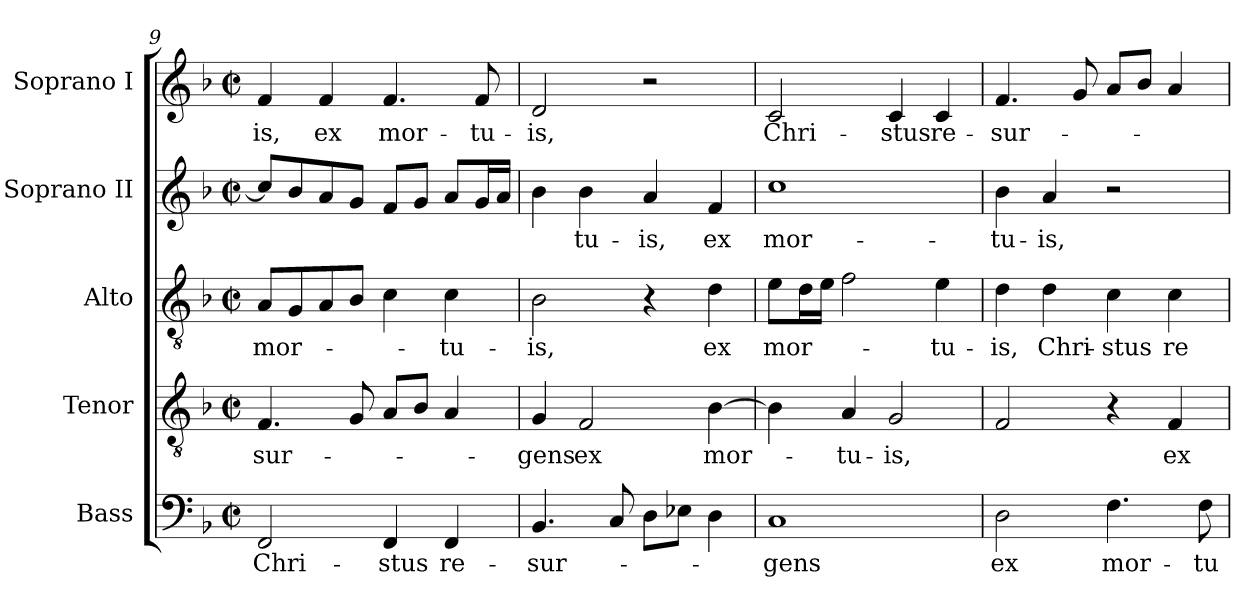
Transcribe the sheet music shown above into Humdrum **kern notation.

**kern	**text	**kern	**text	**kern	**text	**kern	**text	**kern	**text
*part5	*part5	*part4	*part4	*part3	*part3	*part2	*part2	*part1	*part1
*staff5	*staff5	*staff4	*staff4	*staff3	*staff3	*staff2	*staff2	*staff1	*staff1
*I"Bass	*	*I"Tenor	*	*I"Alto	*	*I"Soprano II	*	*I"Soprano I	*
*I'B	*	*I'T	*	*I'A	*	*I'S 2	*	*I'S 1	*
*clefF4	*	*clefGv2	*	*clefGv2	*	*clefG2	*	*clefG2	*
*ITrd7c12	*	*ITrd7c12	*	*	*	*	*	*	*
*k[b-]	*	*k[b-]	*	*k[b-]	*	*k[b-]	*	*k[b-]	*
*F:	*	*F:	*	*F:	*	*F:	*	*F:	*
*M2/2	*	*M2/2	*	*M2/2	*	*M2/2	*	*M2/2	*
*met(c|)	*	*met(c|)	*	*met(c|)	*	*met(c|)	*	*met(c|)	*
=9	=9	=9	=9	=9	=9	=9	=9	=9	=9
!	!LO:LY:b:color=#000000	!	!	!	!	!	!	!	!
!	!	!	!LO:LY:b:color=#000000	!	!	!	!	!	!
!	!	!	!	!	!LO:LY:b:color=#000000	!	!	!	!
!	!	!	!	!	!	!	!	!	!LO:LY:b:color=#000000
2FFFi/	Chri-	4.FFi/	-sur-	8Ai/L	mor-	8cci/L]	.	4fi/	-is,
.	.	.	.	8Gi/	.	8b-i/	.	.	.
!	!	!	!	!	!	!	!	!	!LO:LY:b:color=#000000
.	.	.	.	8Ai/	.	8ai/	.	4fi/	ex
.	.	8GGi/	.	8B-i/J	.	8gi/J	.	.	.
!	!LO:LY:b:color=#000000	!	!	!	!	!	!	!	!
!	!	!	!	!	!	!	!	!	!LO:LY:b:color=#000000
4FFFi/	-stus	8AAi/L	.	4ci\	.	8fi/L	.	4.fi/	mor-
.	.	8BB-i/J	.	.	.	8gi/J	.	.	.
!	!LO:LY:b:color=#000000	!	!	!	!	!	!	!	!
!	!	!	!	!	!LO:LY:b:color=#000000	!	!	!	!
4FFFi/	re-	4AAi/	.	4ci\	-tu-	8ai/L	.	.	.
!	!	!	!	!	!	!	!	!	!LO:LY:b:color=#000000
.	.	.	.	.	.	16gi/L	.	8fi/	-tu-
.	.	.	.	.	.	16ai/JJ	.	.	.
=10	=10	=10	=10	=10	=10	=10	=10	=10	=10
!	!LO:LY:b:color=#000000	!	!	!	!	!	!	!	!
!	!	!	!LO:LY:b:color=#000000	!	!	!	!	!	!
!	!	!	!	!	!LO:LY:b:color=#000000	!	!	!	!
!	!	!	!	!	!	!	!	!	!LO:LY:b:color=#000000
4.BBB-i/	-sur-	4GGi/	-gens	2B-i\	-is,	4b-i\	.	2di/	-is,
!	!	!	!LO:LY:b:color=#000000	!	!	!	!	!	!
!	!	!	!	!	!	!	!LO:LY:b:color=#000000	!	!
.	.	2FFi/	ex	.	.	4b-i\	-tu-	.	.
8CCi/	.	.	.	.	.	.	.	.	.
!	!	!	!	!	!	!	!LO:LY:b:color=#000000	!	!
8DDi\L	.	.	.	4r	.	4ai/	-is,	2r	.
8EE-Xi\J	.	.	.	.	.	.	.	.	.
!	!	!	!LO:LY:b:color=#000000	!	!	!	!	!	!
!	!	!	!	!	!LO:LY:b:color=#000000	!	!	!	!
!	!	!	!	!	!	!	!LO:LY:b:color=#000000	!	!
4DDi\	.	[>4BB-i\	mor-	4di\	ex	4fi/	ex	.	.
!!LO:PB:g=z
=11	=11	=11	=11	=11	=11	=11	=11	=11	=11
!	!LO:LY:b:color=#000000	!	!	!	!	!	!	!	!
!	!	!	!	!	!LO:LY:b:color=#000000	!	!	!	!
!	!	!	!	!	!	!	!LO:LY:b:color=#000000	!	!
!	!	!	!	!	!	!	!	!	!LO:LY:b:color=#000000
1CCi	-gens	4BB-i\]	.	8ei\L	mor-	1cci	mor-	2ci/	Chri-
.	.	.	.	16di\L	.	.	.	.	.
.	.	.	.	16ei\JJ	.	.	.	.	.
!	!	!	!LO:LY:b:color=#000000	!	!	!	!	!	!
.	.	4AAi/	-tu-	2fi\	.	.	.	.	.
!	!	!	!LO:LY:b:color=#000000	!	!	!	!	!	!
!	!	!	!	!	!	!	!	!	!LO:LY:b:color=#000000
.	.	2GGi/	-is,	.	.	.	.	4ci/	-stus
!	!	!	!	!	!LO:LY:b:color=#000000	!	!	!	!
!	!	!	!	!	!	!	!	!	!LO:LY:b:color=#000000
.	.	.	.	4ei\	-tu-	.	.	4ci/	re-
=12	=12	=12	=12	=12	=12	=12	=12	=12	=12
!	!LO:LY:b:color=#000000	!	!	!	!	!	!	!	!
!	!	!	!	!	!LO:LY:b:color=#000000	!	!	!	!
!	!	!	!	!	!	!	!LO:LY:b:color=#000000	!	!
!	!	!	!	!	!	!	!	!	!LO:LY:b:color=#000000
2DDi\	ex	2FFi/	.	4di\	-is,	4b-i\	-tu-	4.fi/	-sur-
!	!	!	!	!	!LO:LY:b:color=#000000	!	!	!	!
!	!	!	!	!	!	!	!LO:LY:b:color=#000000	!	!
.	.	.	.	4di\	Chri-	4ai/	-is,	.	.
.	.	.	.	.	.	.	.	8gi/	.
!	!LO:LY:b:color=#000000	!	!	!	!	!	!	!	!
!	!	!	!	!	!LO:LY:b:color=#000000	!	!	!	!
4.FFi\	mor-	4r	.	4ci\	-stus	2r	.	8ai/L	.
.	.	.	.	.	.	.	.	8b-i/J	.
!	!	!	!LO:LY:b:color=#000000	!	!	!	!	!	!
!	!	!	!	!	!LO:LY:b:color=#000000	!	!	!	!
.	.	4FFi/	ex	4ci\	re-	.	.	4ai/	.
!	!LO:LY:b:color=#000000	!	!	!	!	!	!	!	!
8FFi\	-tu-	.	.	.	.	.	.	.	.
=	=	=	=	=	=	=	=	=	=
*-	*-	*-	*-	*-	*-	*-	*-	*-	*-
